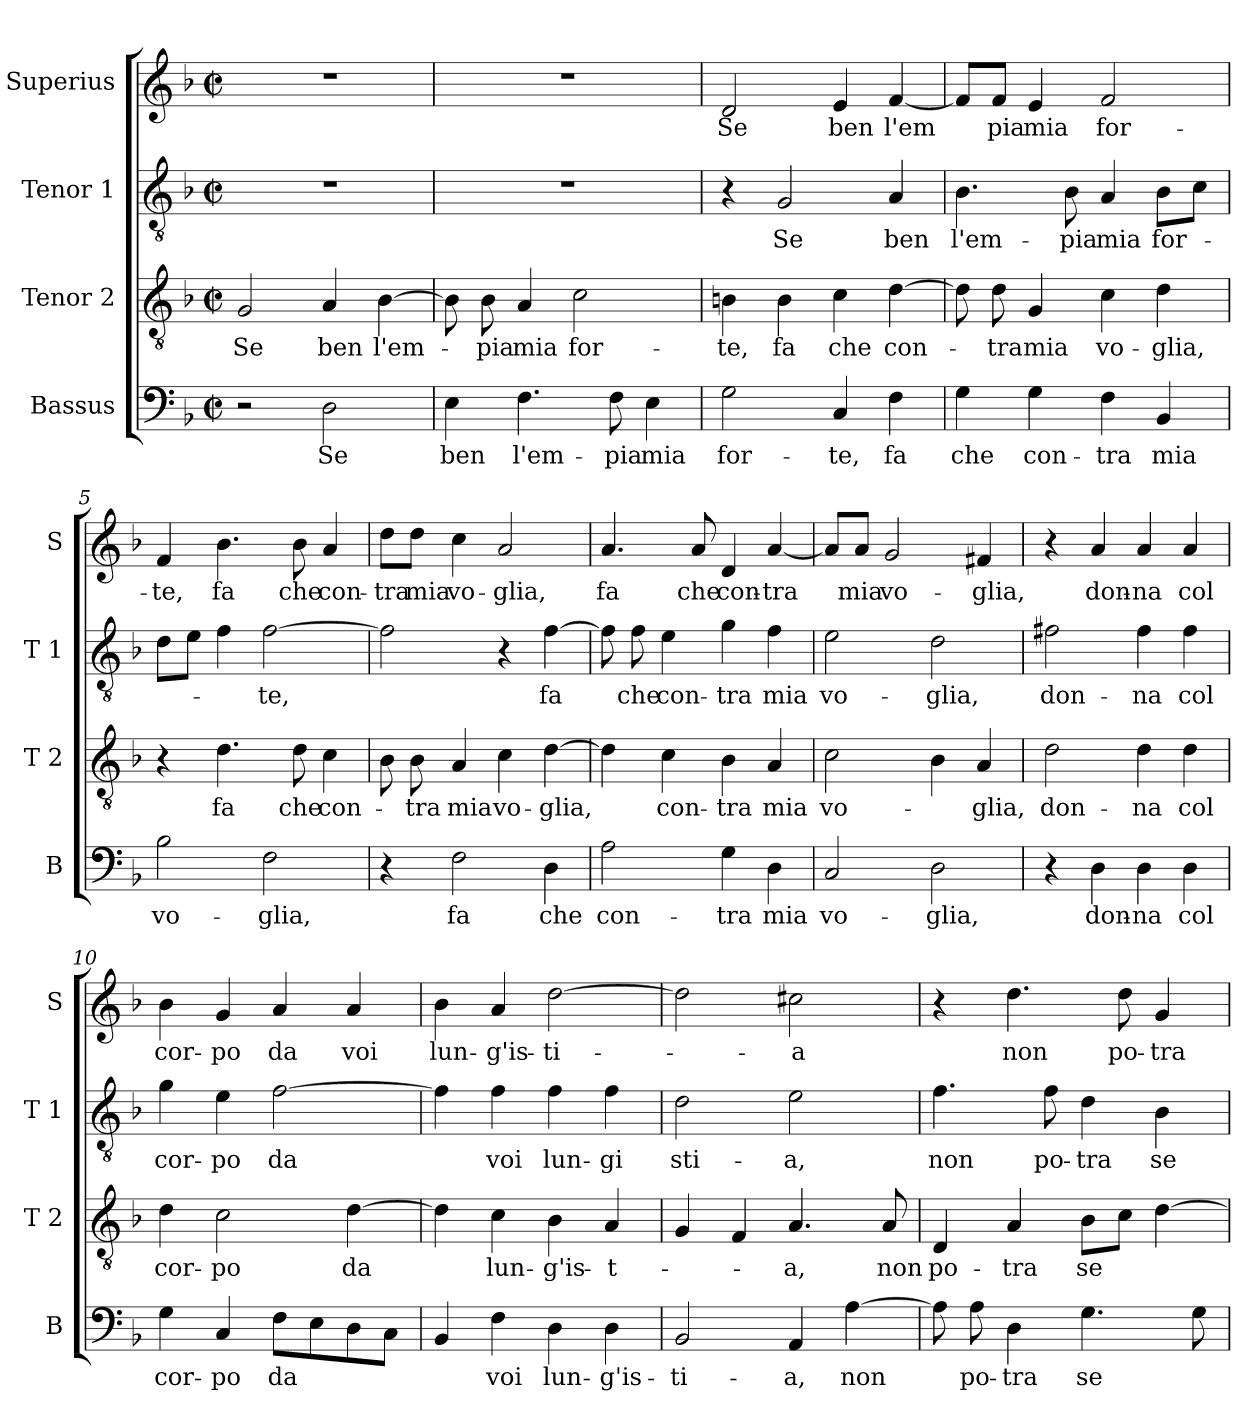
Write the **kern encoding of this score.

**kern	**text	**kern	**text	**kern	**text	**kern	**text
*part4	*part4	*part3	*part3	*part2	*part2	*part1	*part1
*staff4	*staff4	*staff3	*staff3	*staff2	*staff2	*staff1	*staff1
*I"Bassus	*	*I"Tenor 2	*	*I"Tenor 1	*	*I"Superius	*
*I'B	*	*I'T 2	*	*I'T 1	*	*I'S	*
*clefF4	*	*clefGv2	*	*clefGv2	*	*clefG2	*
*k[b-]	*	*k[b-]	*	*k[b-]	*	*k[b-]	*
*F:	*	*F:	*	*F:	*	*F:	*
*M2/2	*	*M2/2	*	*M2/2	*	*M2/2	*
*met(c|)	*	*met(c|)	*	*met(c|)	*	*met(c|)	*
=1	=1	=1	=1	=1	=1	=1	=1
2r	.	2G/	Se	1r	.	1r	.
2D\	Se	4A/	ben	.	.	.	.
.	.	[4B-\	l'em-	.	.	.	.
=2	=2	=2	=2	=2	=2	=2	=2
4E\	ben	8B-\]	.	1r	.	1r	.
.	.	8B-\	-pia	.	.	.	.
4.F\	l'em-	4A/	mia	.	.	.	.
.	.	2c\	for-	.	.	.	.
8F\	-pia	.	.	.	.	.	.
4E\	mia	.	.	.	.	.	.
=3	=3	=3	=3	=3	=3	=3	=3
2G\	for-	4Bn\	-te,	4r	.	2d/	Se
.	.	4B\	fa	2G/	Se	.	.
4C/	-te,	4c\	che	.	.	4e/	ben
4F\	fa	[4d\	con-	4A/	ben	[4f/	l'em
=4	=4	=4	=4	=4	=4	=4	=4
4G\	che	8d\]	.	4.B-\	l'em-	8f/L]	.
.	.	8d\	-tra	.	.	8f/J	pia
4G\	con-	4G/	mia	.	.	4e/	mia
.	.	.	.	8B-\	-pia	.	.
4F\	-tra	4c\	vo-	4A/	mia	2f/	for-
4BB-/	mia	4d\	-glia,	8B-\L	for-	.	.
.	.	.	.	8c\J	.	.	.
=5	=5	=5	=5	=5	=5	=5	=5
2B-\	vo-	4r	.	8d\L	.	4f/	-te,
.	.	.	.	8e\J	.	.	.
.	.	4.d\	fa	4f\	.	4.b-\	fa
2F\	-glia,	.	.	[2f\	-te,	.	.
.	.	8d\	che	.	.	8b-\	che
.	.	4c\	con-	.	.	4a/	con-
!!LO:LB:g=z
=6	=6	=6	=6	=6	=6	=6	=6
4r	.	8B-\	.	2f\]	.	8dd\L	-tra
.	.	8B-\	-tra	.	.	8dd\J	mia
2F\	fa	4A/	mia	.	.	4cc\	vo-
.	.	4c\	vo-	4r	.	2a/	-glia,
4D\	che	[4d\	-glia,	[4f\	fa	.	.
=7	=7	=7	=7	=7	=7	=7	=7
2A\	con-	4d\]	.	8f\]	.	4.a/	fa
.	.	.	.	8f\	che	.	.
.	.	4c\	con-	4e\	con-	.	.
.	.	.	.	.	.	8a/	che
4G\	-tra	4B-\	-tra	4g\	-tra	4d/	con-
4D\	mia	4A/	mia	4f\	mia	[4a/	-tra
=8	=8	=8	=8	=8	=8	=8	=8
2C/	vo-	2c\	vo-	2e\	vo-	8a/L]	.
.	.	.	.	.	.	8a/J	mia
.	.	.	.	.	.	2g/	vo-
2D\	-glia,	4B-\	.	2d\	-glia,	.	.
.	.	4A/	-glia,	.	.	4f#X/	-glia,
=9	=9	=9	=9	=9	=9	=9	=9
4r	.	2d\	don-	2f#X\	don-	4r	.
4D\	don-	.	.	.	.	4a/	don-
4D\	-na	4d\	-na	4f#\	-na	4a/	-na
4D\	col	4d\	col	4f#\	col	4a/	col
=10	=10	=10	=10	=10	=10	=10	=10
4G\	cor-	4d\	cor-	4g\	cor-	4b-\	cor-
4C/	-po	2c\	-po	4e\	-po	4g/	-po
8F\L	da	.	.	[2f\	da	4a/	da
8E\	.	.	.	.	.	.	.
8D\	.	[4d\	da	.	.	4a/	voi
8C\J	.	.	.	.	.	.	.
!!LO:LB:g=z
=11	=11	=11	=11	=11	=11	=11	=11
4BB-/	.	4d\]	.	4f\]	.	4b-\	lun-
4F\	voi	4c\	lun-	4f\	voi	4a/	-g'is-
4D\	lun-	4B-\	-g'is-	4f\	lun-	[2dd\	-ti-
4D\	-g'is-	4A/	-t-	4f\	-gi	.	.
=12	=12	=12	=12	=12	=12	=12	=12
2BB-/	-ti-	4G/	.	2d\	sti-	2dd\]	.
.	.	4F/	.	.	.	.	.
4AA/	-a,	4.A/	-a,	2e\	-a,	2cc#X\	-a
[4A\	non	.	.	.	.	.	.
.	.	8A/	non	.	.	.	.
=13	=13	=13	=13	=13	=13	=13	=13
8A\]	.	4D/	po-	4.f\	non	4r	.
8A\	po-	.	.	.	.	.	.
4D\	-tra	4A/	-tra	.	.	4.dd\	non
.	.	.	.	8f\	po-	.	.
4.G\	se	8B-\L	se	4d\	-tra	.	.
.	.	8c\J	.	.	.	8dd\	po-
.	.	[4d\	.	4B-\	se	4g/	-tra
8G\	.	.	.	.	.	.	.
=	=	=	=	=	=	=	=
*-	*-	*-	*-	*-	*-	*-	*-
